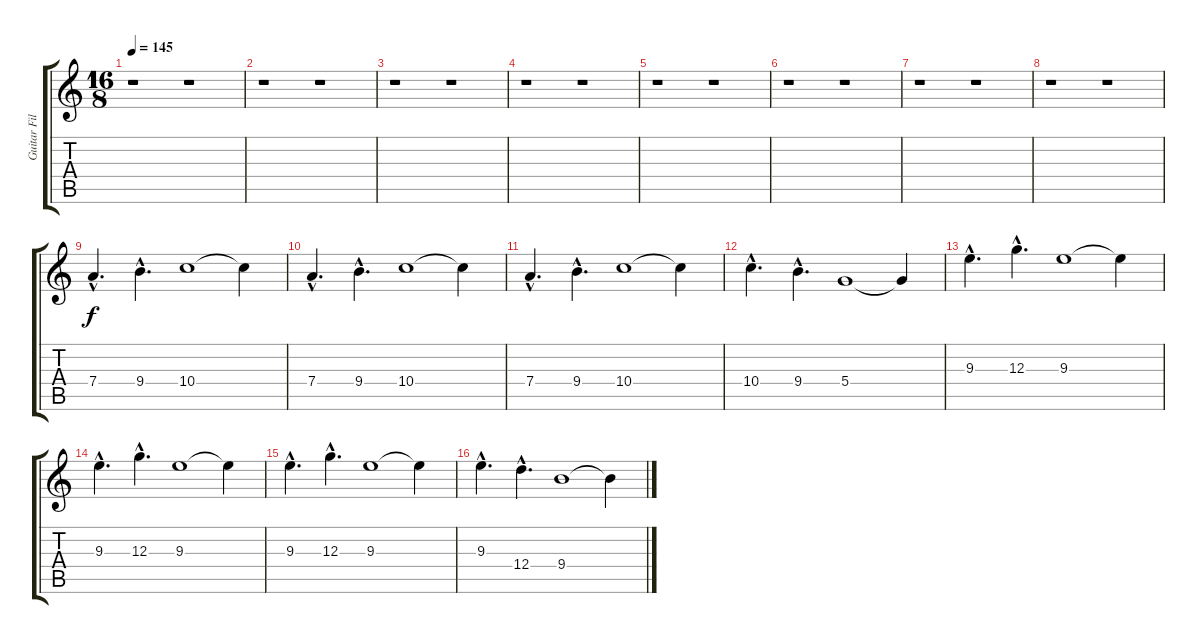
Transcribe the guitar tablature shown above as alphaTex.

\track ("Guitar Fills" "Guitar Fil") {instrument distortionguitar}
\staff {score tabs}
\tuning (E4 B3 G3 D3 A2 E2) {hide}
\ts (16 8)
\tempo 145
\clef g2
\ks c
r.1{dy f instrument distortionguitar} r.1 |
r.1 r.1 |
r.1 r.1 |
r.1 r.1 |
r.1 r.1 |
r.1 r.1 |
r.1 r.1 |
r.1 r.1 |
7.4{hac}.4{d} 9.4{hac}.4{d} 10.4.1 10.4{t}.4 |
7.4{hac}.4{d} 9.4{hac}.4{d} 10.4.1 10.4{t}.4 |
7.4{hac}.4{d} 9.4{hac}.4{d} 10.4.1 10.4{t}.4 |
10.4{hac}.4{d} 9.4{hac}.4{d} 5.4.1 5.4{t}.4 |
9.3{hac}.4{d} 12.3{hac}.4{d} 9.3.1 9.3{t}.4 |
9.3{hac}.4{d} 12.3{hac}.4{d} 9.3.1 9.3{t}.4 |
9.3{hac}.4{d} 12.3{hac}.4{d} 9.3.1 9.3{t}.4 |
9.3{hac}.4{d} 12.4{hac}.4{d} 9.4.1 9.4{t}.4
